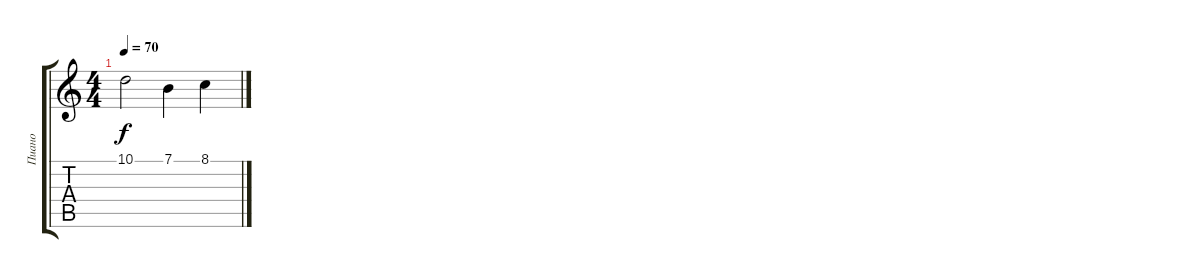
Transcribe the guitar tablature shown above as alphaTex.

\track ("Пиано" "Пиано") {instrument electricgrandpiano}
\staff {score tabs}
\tuning (E4 B3 G3 D3 A2 E2) {hide}
\ts (4 4)
\tempo 70
\clef g2
\ks c
10.1.2{dy f} 7.1.4 8.1.4
